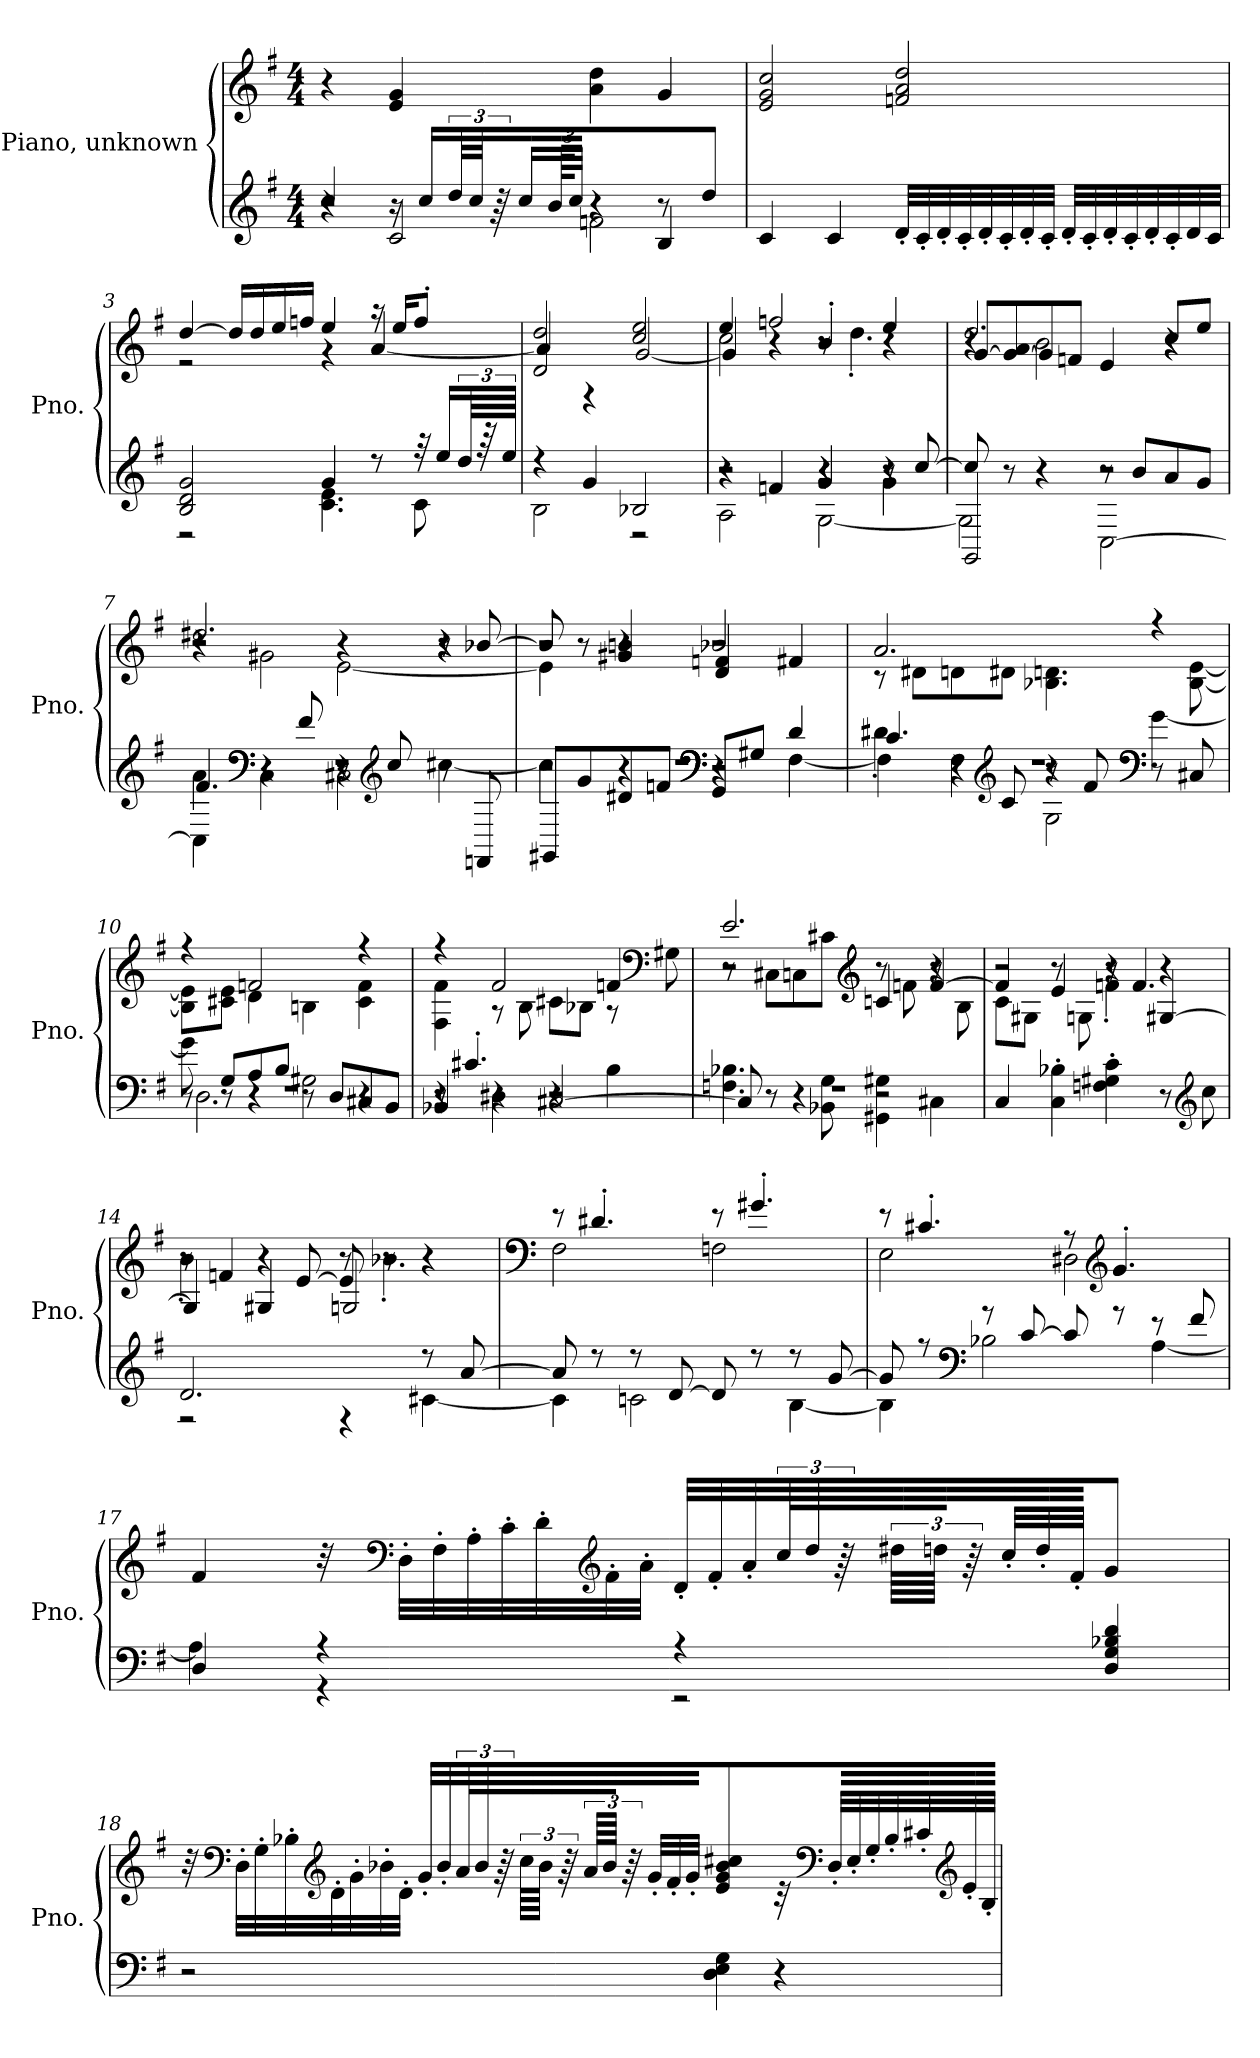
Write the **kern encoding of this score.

**kern	**kern
*part1	*part1
*staff2	*staff1
*I"Piano, unknown	*
*I'Pno.	*
*clefG2	*clefG2
*k[f#]	*k[f#]
*M4/4	*M4/4
*MM120	*MM120
=1	=1
*^	*
*	*^	*
4cc/	2r	4r	4r
16r	.	2c/	4e/ 4g/
16cc/LL	.	.	.
96dd/LL	.	.	.
96cc/JJJJ	.	.	.
96r	.	.	.
16cc/LL	.	.	.
*Xbrackettup	*	*	*
96b/KL	.	.	.
48cc/JJJ	.	.	.
4r	2fn\	.	4a\ 4dd\
8r	.	4B/	4g/
8dd/	.	.	.
*v	*v	*v	*
=2	=2
4c/	2e/ 2g/ 2cc/
4c/	.
32d'/LLL	2fn/ 2a/ 2dd/
32c'/	.
32d'/	.
32c'/	.
32d'/	.
32c'/	.
32d'/	.
32c'/JJJ	.
32d'/LLL	.
32c'/	.
32d'/	.
32c'/	.
32d'/	.
32c'/	.
32d/	.
32c/JJJ	.
!!LO:LB:g=z
=3	=3
*^	*^
2B/ 2d/ 2g/	2r	[4dd/	2r
.	.	16dd/LL]	.
.	.	16dd/	.
.	.	16ee/	.
.	.	16ffn/JJ	.
4g/	4.c\ 4.e\	4ee/	4r
8r	.	16r	[4a/
.	.	16ee/KL	.
32r	8c\	8ff'/J	.
16ee/LL	.	.	.
*brackettup	*	*	*
96dd/JJkk	.	.	.
96r	.	.	.
96ee/	.	.	.
=4	=4	=4	=4
4r	2B\	2d/ 2dd/	4a/]
4g/	.	.	4r
2B-X/	2r	2cc/ 2ee/	[2g/
=5	=5	=5	=5
*^	*^	*	*^
2r	2r	4r	2A\	4ee/	2cc\	4g/]
.	.	4fn/	.	4r	.	2ffn/
4r	4r	4g/	[2G\	4b'/	8r	.
.	.	.	.	.	4.dd'\	.
8r	4g\	4r	.	4ee/	.	4r
[8cc/	.	.	.	.	.	.
*	*	*v	*v	*	*	*
=6	=6	=6	=6	=6	=6
8cc/]	2GG/	2G\]	2.dd/	4r	[8g/L
8r	.	.	.	.	8g/_ 8a/
4r	.	.	.	2b\	8g/]
.	.	.	.	.	8fn/J
2r	8r	[2C\	.	.	4e/
.	8b/L	.	.	.	.
.	8a/	.	4r	4r	8cc/L
.	8g/J	.	.	.	8ee/J
!!LO:LB:g=z
=7	=7	=7	=7	=7	=7
*	*	*^	*	*	*^
1r	4a\	4.f#/	4C\]	2.dd#X/	4r	2r	2r
*clefF4	*	*	*	*	*	*	*
.	4r	.	4C\	.	2g#X\	.	.
.	.	8f#/	.	.	.	.	.
.	4r	8r	2C#X\	.	.	4r	[2e\
*clefG2	*	*	*	*	*	*	*
.	.	8cc/	.	.	.	.	.
.	[4cc#X\	8r	.	4r	4r	8r	.
.	.	8FFn/	.	.	.	[8b-X/	.
*	*	*	*	*	*	*v	*v
=8	=8	=8	=8	=8	=8	=8
1r	4cc#\]	8GG#X/L	2r	2r	8b-/]	4e\]
.	.	8g/	.	.	8r	.
.	4r	8d#X/	.	.	4g#X/ 4bn/	4r
.	.	8fn/J	.	.	.	.
*clefF4	*	*	*	*	*	*
.	2r	8GG#/L	4r	2b-X/	4d/ 4fn/	2r
.	.	8G#X/J	.	.	.	.
.	.	4d#/	[4F#\	.	4f#X/	.
*	*	*	*	*	*v	*v
!!LO:LB:g=z
=9	=9	=9	=9	=9	=9
1r	4d#X'\	4.c/	4F#\]	2.a/	8r
.	.	.	.	.	8d#X\L
.	4r	.	4F#\	.	8dn\
*clefG2	*	*	*	*	*
.	.	8c/	.	.	8d#X\J
.	4r	8r	2G\	.	4.B-X\ 4.dn\
.	.	8f#/	.	.	.
*clefF4	*	*	*	*	*
.	[4g\	8r	.	4r	.
.	.	8C#X/	.	.	[8B-\ [8e\
=10	=10	=10	=10	=10	=10
1r	8g\]	8r	2.D\	4r	8B-\] 8e\]L
.	8r	8G/L	.	.	8c#X\ 8e\J
.	4r	8A/	.	2fn/	4d\
.	.	8B/J	.	.	.
.	2G#X\	8r	.	.	4Bn\
.	.	8D/L	.	.	.
.	.	8C#X/	4r	4r	4c#\ 4f\
.	.	8BB/J	.	.	.
*	*	*v	*v	*	*
!!LO:LB:g=z	!!
=11	=11	=11	=11	=11
8r	4r	4BB-X/	4r	4F#\ 4f#\
4.c#X'/	.	.	.	.
.	4D#X\	4r	2f#/	8r
.	.	.	.	8B\
2r	4r	[2C#X/	.	8c#X\L
.	.	.	.	8B-X\J
.	4B\	.	4fn/	8r
*	*	*	*clefF4	*
.	.	.	.	8G#X\
=12	=12	=12	=12	=12
*	*	*	*	*^
1r	4.Fn\ 4.B-X\	8C#/]	2.e/	8r	2r
.	.	8r	.	8C#X\L	.
.	.	4r	.	8Cn\	.
.	8BB-X\ 8G\	.	.	8c#X\J	.
*	*	*	*clefG2	*	*
.	4GG#X\ 4G#X\	2r	.	8r	4cn/
.	.	.	.	8fn\	.
.	4C#X\	.	[4f/	8r	4r
.	.	.	.	8B\	.
*v	*v	*v	*	*	*
!!LO:LB:g=z	!!	!!
=13	=13	=13	=13
4C/	4f/]	8c\L	2r
.	.	8G#X\J	.
4C\' 4B-X\'	4e/	8r	.
.	.	8Gn\	.
4Fn\' 4G#X\' 4c\'	8r	4fn'\	4r
.	4.f/	.	.
8r	.	4r	[4G#X/
*clefG2	*	*	*
8cc\	.	.	.
=14	=14	=14	=14
*^	*	*	*
2.d/	2r	8r	4b'\	4G#/]
.	.	4fn/	.	.
.	.	.	4r	4G#X/
.	.	[8e/	.	.
.	4r	8e/]	8r	2Gn/
.	.	8r	4.b-X'\	.
8r	[4c#X\	4r	.	.
[8a/	.	.	.	.
*	*	*v	*v	*v
=15	=15	=15
*	*	*clefF4
*	*	*^
8a/]	4c#\]	8r	2F#\
8r	.	4.d#X'/	.
8r	2cn\	.	.
[8d/	.	.	.
8d/]	.	8r	2Fn\
8r	.	4.g#X'/	.
8r	[4B\	.	.
[8g/	.	.	.
!!LO:PB:g=z	!!
=16	=16	=16	=16
8g/]	4B\]	8r	2E\
8r	.	4.c#X'/	.
*clefF4	*	*	*
8r	2B-X\	.	.
[8c/	.	.	.
8c/]	.	8r	2D#X\
*	*	*clefG2	*
8r	.	4.g'/	.
8r	[4A\	.	.
8f#/	.	.	.
*	*	*v	*v
=17	=17	=17
4D/	4A\]	4f#/
4r	4r	32r
*	*	*clefF4
.	.	32D'\LLL
.	.	32F#'\
.	.	32A'\
.	.	32c'\
.	.	32d'\
*	*	*clefG2
.	.	32f#'\
.	.	32a'\JJJ
4r	2r	32d'/LLL
.	.	32f#'/
.	.	32a'/
.	.	96cc/L
.	.	96dd/JJJJ
.	.	96r
.	.	96dd#X\LLLL
.	.	96ddn\JJJJ
.	.	96r
.	.	32cc'/LLL
.	.	32dd'/
.	.	32f#'/JJJ
4D/ 4G/ 4B-X/ 4d/	.	4g/
*v	*v	*
!!LO:LB:g=z
=18	=18
2r	32r
*	*clefF4
.	32D'\LLL
.	32G'\
.	32B-X'\
*	*clefG2
.	32d'\
.	32g'\
.	32b-X'\
.	32d'\JJJ
.	32g'/LLL
.	32b-'/
.	96a/L
.	96b-/JJJJ
.	96r
.	96cc\LLLL
.	96b-\JJJJ
.	96r
.	96a/LLLL
.	96b-/JJJJ
.	96r
.	32g'/LLL
.	32f#'/
.	32g'/JJJ
4D\ 4E\ 4G\	4e/ 4g/ 4b-/ 4cc#X/
4r	32r
*	*clefF4
.	32D'/LLL
.	32E'/
.	32G'/
.	32B-'/
.	32c#X'/
*	*clefG2
.	32e'/
.	32B-'/JJJ
=	=
*-	*-
